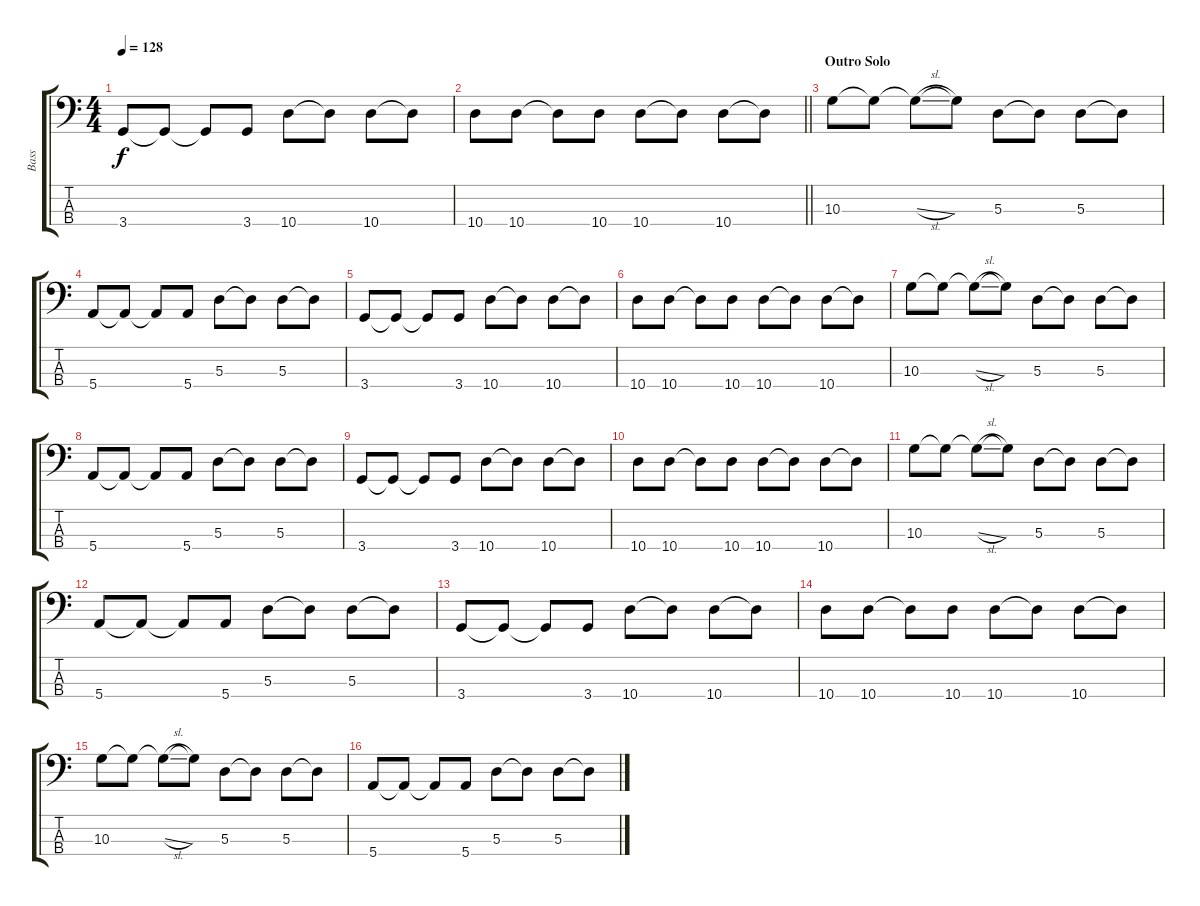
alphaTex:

\track ("Bass" "Bass") {instrument electricbassfinger}
\staff {score tabs}
\tuning (G2 D2 A1 E1) {hide}
\ts (4 4)
\tempo 128
\clef f4
\ks c
3.4.8{dy f} 3.4{t}.8 3.4{t}.8 3.4.8 10.4.8 10.4{t}.8 10.4.8 10.4{t}.8 |
\barLineRight lightlight
10.4.8 10.4.8 10.4{t}.8 10.4.8 10.4.8 10.4{t}.8 10.4.8 10.4{t}.8 |
\section ("" "Outro Solo")
10.3.8 10.3{t}.8 10.3{sl t}.8 10.3{t}.8 5.3.8 5.3{t}.8 5.3.8 5.3{t}.8 |
5.4.8 5.4{t}.8 5.4{t}.8 5.4.8 5.3.8 5.3{t}.8 5.3.8 5.3{t}.8 |
3.4.8 3.4{t}.8 3.4{t}.8 3.4.8 10.4.8 10.4{t}.8 10.4.8 10.4{t}.8 |
10.4.8 10.4.8 10.4{t}.8 10.4.8 10.4.8 10.4{t}.8 10.4.8 10.4{t}.8 |
10.3.8 10.3{t}.8 10.3{sl t}.8 10.3{t}.8 5.3.8 5.3{t}.8 5.3.8 5.3{t}.8 |
5.4.8 5.4{t}.8 5.4{t}.8 5.4.8 5.3.8 5.3{t}.8 5.3.8 5.3{t}.8 |
3.4.8 3.4{t}.8 3.4{t}.8 3.4.8 10.4.8 10.4{t}.8 10.4.8 10.4{t}.8 |
10.4.8 10.4.8 10.4{t}.8 10.4.8 10.4.8 10.4{t}.8 10.4.8 10.4{t}.8 |
10.3.8 10.3{t}.8 10.3{sl t}.8 10.3{t}.8 5.3.8 5.3{t}.8 5.3.8 5.3{t}.8 |
5.4.8 5.4{t}.8 5.4{t}.8 5.4.8 5.3.8 5.3{t}.8 5.3.8 5.3{t}.8 |
3.4.8 3.4{t}.8 3.4{t}.8 3.4.8 10.4.8 10.4{t}.8 10.4.8 10.4{t}.8 |
10.4.8 10.4.8 10.4{t}.8 10.4.8 10.4.8 10.4{t}.8 10.4.8 10.4{t}.8 |
10.3.8 10.3{t}.8 10.3{sl t}.8 10.3{t}.8 5.3.8 5.3{t}.8 5.3.8 5.3{t}.8 |
5.4.8 5.4{t}.8 5.4{t}.8 5.4.8 5.3.8 5.3{t}.8 5.3.8 5.3{t}.8
